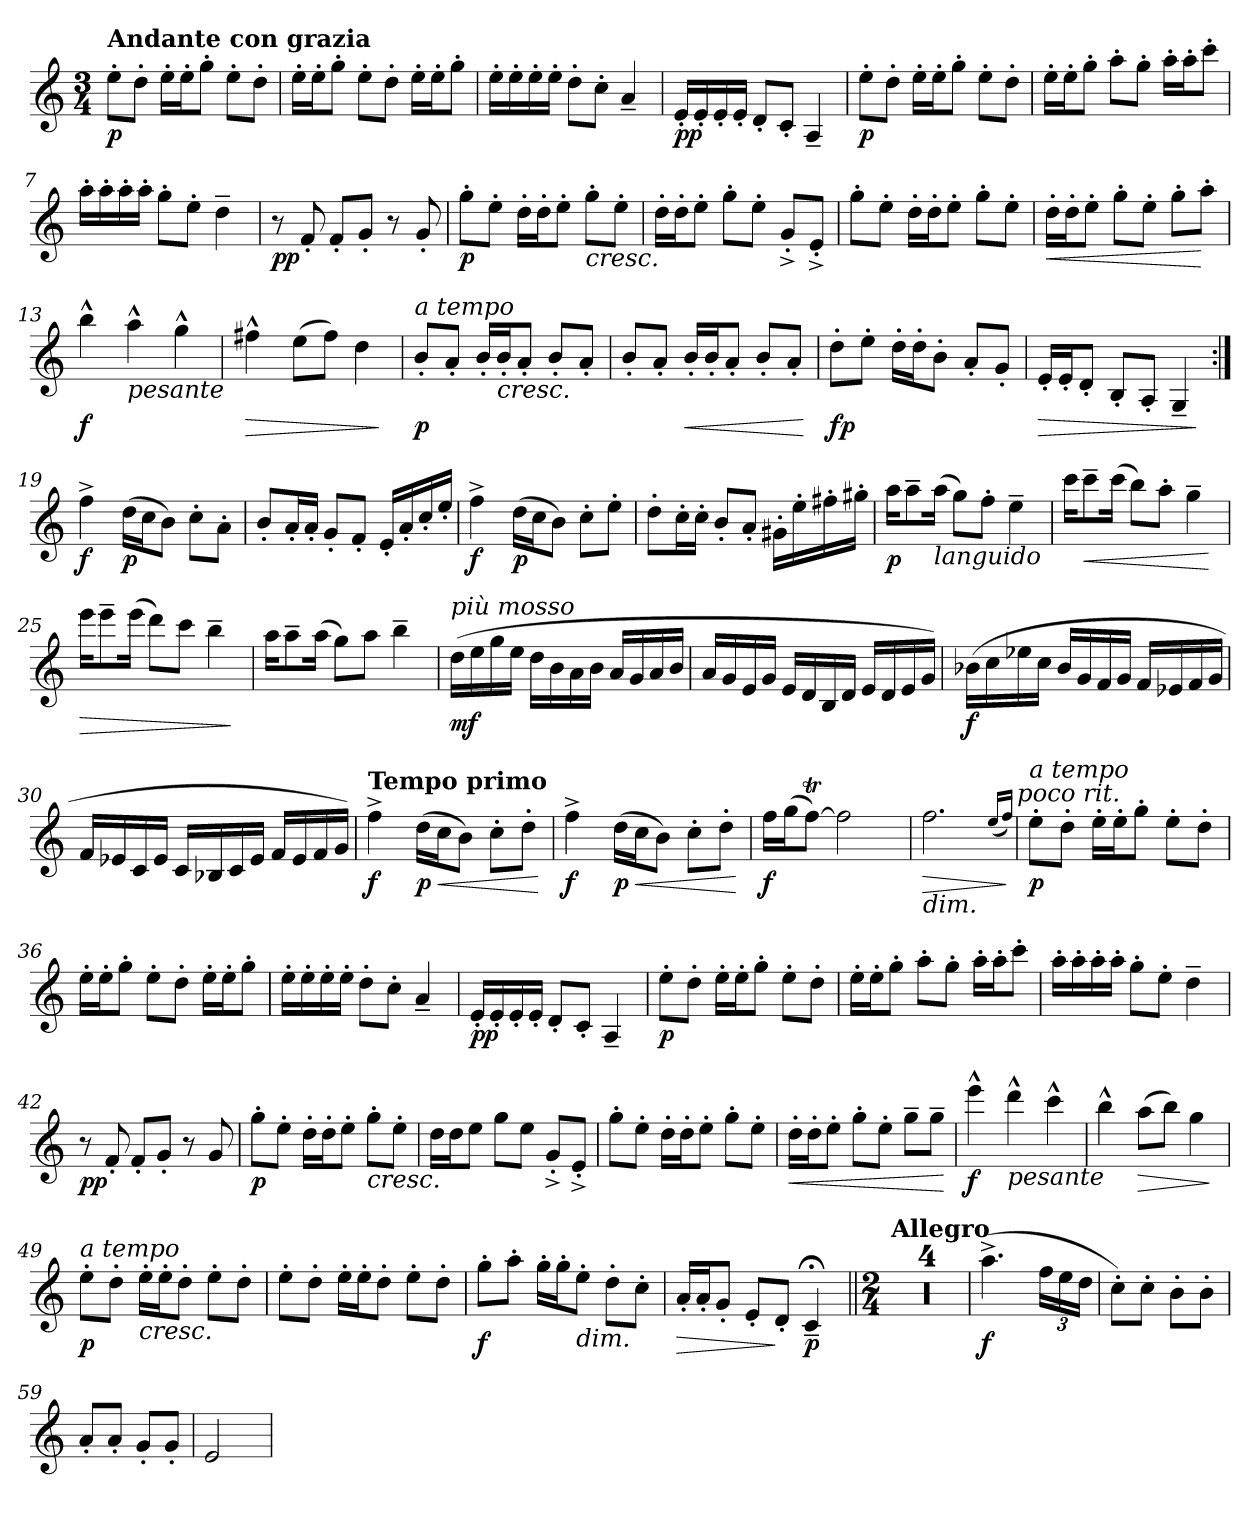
**kern	**dynam
*part1	*part1
*staff1	*staff1
*clefG2	*
*k[]	*
*C:	*
*M3/4	*
=1	=1
!LO:TX:a:B:t=Andante con grazia	!
8ee'L	p
8dd'J	.
16ee'LL	.
16ee'J	.
8gg'J	.
8ee'L	.
8dd'J	.
=2	=2
16ee'LL	.
16ee'J	.
8gg'J	.
8ee'L	.
8dd'J	.
16ee'LL	.
16ee'J	.
8gg'J	.
=3	=3
16ee'LL	.
16ee'	.
16ee'	.
16ee'JJ	.
8dd'L	.
8cc'J	.
4a~	.
=4	=4
16e'LL	pp
16e'	.
16e'	.
16e'JJ	.
8d'L	.
8c'J	.
4A~	.
=5	=5
8ee'L	p
8dd'J	.
16ee'LL	.
16ee'J	.
8gg'J	.
8ee'L	.
8dd'J	.
=6	=6
16ee'LL	.
16ee'J	.
8gg'J	.
8aa'L	.
8gg'J	.
16aa'LL	.
16aa'J	.
8ccc'J	.
=7	=7
16aa'LL	.
16aa'	.
16aa'	.
16aa'JJ	.
8gg'L	.
8ee'J	.
4dd~	.
=8	=8
8r	pp
8f'	.
8f'L	.
8g'J	.
8r	.
8g'	.
=9	=9
8gg'L	p
8ee'J	.
16dd'LL	.
16dd'J	.
8ee'J	.
!LO:TX:b:i:t=cresc.	!
8gg'L	.
8ee'J	.
=10	=10
16dd'LL	.
16dd'J	.
8ee'J	.
8gg'L	.
8ee'J	.
8g'^L	.
8e'^J	.
=11	=11
8gg'L	.
8ee'J	.
16dd'LL	.
16dd'J	.
8ee'J	.
8gg'L	.
8ee'J	.
=12	=12
!	!LO:HP:b
16dd'LL	<
16dd'J	.
8ee'J	.
8gg'L	.
8ee'J	.
8gg'L	.
8aa'J	[
=13	=13
4bb^^	f
!LO:TX:b:i:t=pesante	!
4aa^^	.
4gg^^	.
=14	=14
!	!LO:HP:b
4ff#X^^	>
(8eeL	.
8ff#J)	.
4dd	.
.	]
=15	=15
!LO:TX:a:i:t=a tempo	!
8b'L	p
8a'J	.
16b'LL	.
!LO:TX:b:i:t=cresc.	!
16b'J	.
8a'J	.
8b'L	.
8a'J	.
=16	=16
8b'L	.
8a'J	.
!	!LO:HP:b
16b'LL	<
16b'J	.
8a'J	.
8b'L	.
8a'J	.
.	[
=17	=17
8dd'L	fp
8ee'J	.
16dd'LL	.
16dd'J	.
8b'J	.
8a'L	.
8g'J	.
=18	=18
!	!LO:HP:b
16e'LL	>
16e'J	.
8d'J	.
8B'L	.
8A'J	.
4G~	.
.	]
=19:|!	=19:|!
4ff^	f
(16ddLL	p
16ccJ	.
8bJ)	.
8cc'L	.
8a'J	.
=20	=20
8b'L	.
16a'L	.
16a'JJ	.
8g'L	.
8f'J	.
16e'LL	.
16a'	.
16cc'	.
16ee'JJ	.
=21	=21
4ff^	f
(16ddLL	p
16ccJ	.
8bJ)	.
8cc'L	.
8ee'J	.
=22	=22
8dd'L	.
16cc'L	.
16cc'JJ	.
8b'L	.
8a'J	.
16g#X'LL	.
16ee'	.
16ff#X'	.
16gg#X'JJ	.
=23	=23
16aaKL	p
8aa~	.
!LO:TX:b:i:t=languido	!
(16aaJk	.
8ggL)	.
8ff'J	.
4ee~	.
=24	=24
16cccKL	.
!	!LO:HP:b
8ccc~	<
(16cccJk	.
8bbL)	.
8aa'J	.
4gg~	.
.	[
=25	=25
!	!LO:HP:b
16eeeKL	>
8eee~	.
(16eeeJk	.
8dddL)	.
8cccJ	.
4bb~	.
.	]
=26	=26
16aaKL	.
8aa~	.
(16aaJk	.
8ggL)	.
8aaJ	.
4bb~	.
=27	=27
!LO:TX:a:i:t=più mosso	!
(16ddLL	mf
16ee	.
16gg	.
16eeJJ	.
16ddLL	.
16b	.
16a	.
16bJJ	.
16aLL	.
16g	.
16a	.
16bJJ	.
=28	=28
16aLL	.
16g	.
16e	.
16gJJ	.
16eLL	.
16d	.
16B	.
16dJJ	.
16eLL	.
16d	.
16e	.
16gJJ)	.
=29	=29
(16b-XLL	f
16cc	.
16ee-X	.
16ccJJ	.
16b-LL	.
16g	.
16f	.
16gJJ	.
16fLL	.
16e-X	.
16f	.
16gJJ	.
=30	=30
16fLL	.
16e-X	.
16c	.
16e-JJ	.
16cLL	.
16B-X	.
16c	.
16e-JJ	.
16fLL	.
16e-	.
16f	.
16gJJ)	.
=31	=31
!LO:TX:a:B:t=Tempo primo	!
4ff^	f
(16ddLL	p
!	!LO:HP:b
16ccJ	<
8bJ)	.
8cc'L	.
8dd'J	.
.	[
=32	=32
4ff^	f
(16ddLL	p
!	!LO:HP:b
16ccJ	<
8bJ)	.
8cc'L	.
8dd'J	.
.	[
=33	=33
16ffLL	f
(16ggJ	.
[8ffTJ)	.
2ff]	.
=34	=34
!LO:TX:b:i:t=dim.	!
!	!LO:HP:b
2.ff	>
(16qqee/LL	.
16qqff/JJ)	.
.	]
!LO:TX:a:i:t=poco rit.	!
=35	=35
!LO:TX:a:i:t=a tempo	!
8ee'L	p
8dd'J	.
16ee'LL	.
16ee'J	.
8gg'J	.
8ee'L	.
8dd'J	.
=36	=36
16ee'LL	.
16ee'J	.
8gg'J	.
8ee'L	.
8dd'J	.
16ee'LL	.
16ee'J	.
8gg'J	.
=37	=37
16ee'LL	.
16ee'	.
16ee'	.
16ee'JJ	.
8dd'L	.
8cc'J	.
4a~	.
=38	=38
16e'LL	pp
16e'	.
16e'	.
16e'JJ	.
8d'L	.
8c'J	.
4A~	.
=39	=39
8ee'L	p
8dd'J	.
16ee'LL	.
16ee'J	.
8gg'J	.
8ee'L	.
8dd'J	.
=40	=40
16ee'LL	.
16ee'J	.
8gg'J	.
8aa'L	.
8gg'J	.
16aa'LL	.
16aa'J	.
8ccc'J	.
=41	=41
16aa'LL	.
16aa'	.
16aa'	.
16aa'JJ	.
8gg'L	.
8ee'J	.
4dd~	.
=42	=42
8r	pp
8f'	.
8f'L	.
8g'J	.
8r	.
8g	.
=43	=43
8gg'L	p
8ee'J	.
16dd'LL	.
16dd'J	.
8ee'J	.
!LO:TX:b:i:t=cresc.	!
8gg'L	.
8ee'J	.
=44	=44
16ddLL	.
16ddJ	.
8eeJ	.
8ggL	.
8eeJ	.
8g'^L	.
8e'^J	.
=45	=45
8gg'L	.
8ee'J	.
16dd'LL	.
16dd'J	.
8ee'J	.
8gg'L	.
8ee'J	.
=46	=46
!	!LO:HP:b
16dd'LL	<
16dd'J	.
8ee'J	.
8gg'L	.
8ee'J	.
8gg~L	.
8gg~J	.
.	[
=47	=47
4eee^^	f
!LO:TX:b:i:t=pesante	!
4ddd^^	.
4ccc^^	.
=48	=48
4bb^^	.
!	!LO:HP:b
(8aaL	>
8bbJ)	.
4gg	.
.	]
=49	=49
!LO:TX:a:i:t=a tempo	!
8ee'L	p
8dd'J	.
!LO:TX:b:i:t=cresc.	!
16ee'LL	.
16ee'J	.
8dd'J	.
8ee'L	.
8dd'J	.
=50	=50
8ee'L	.
8dd'J	.
16ee'LL	.
16ee'J	.
8dd'J	.
8ee'L	.
8dd'J	.
=51	=51
8gg'L	f
8aa'J	.
16gg'LL	.
16gg'J	.
!LO:TX:b:i:t=dim.	!
8ee'J	.
8dd'L	.
8cc'J	.
=52	=52
!	!LO:HP:b
16a'LL	>
16a'J	.
8g'J	.
8e'L	.
8d'J	]
4c;<~	p
=53||	=53||
*M2/4	*
!LO:TX:a:B:t=Allegro	!
2r	.
=54	=54
2r	.
=55	=55
2r	.
=56	=56
2r	.
=57	=57
(4.aa^	f
24ffLL	.
24ee	.
24ddJJ	.
=58	=58
8cc'L)	.
8cc'J	.
8b'L	.
8b'J	.
=59	=59
8a'L	.
8a'J	.
8g'L	.
8g'J	.
=60	=60
2e	.
=	=
*-	*-
